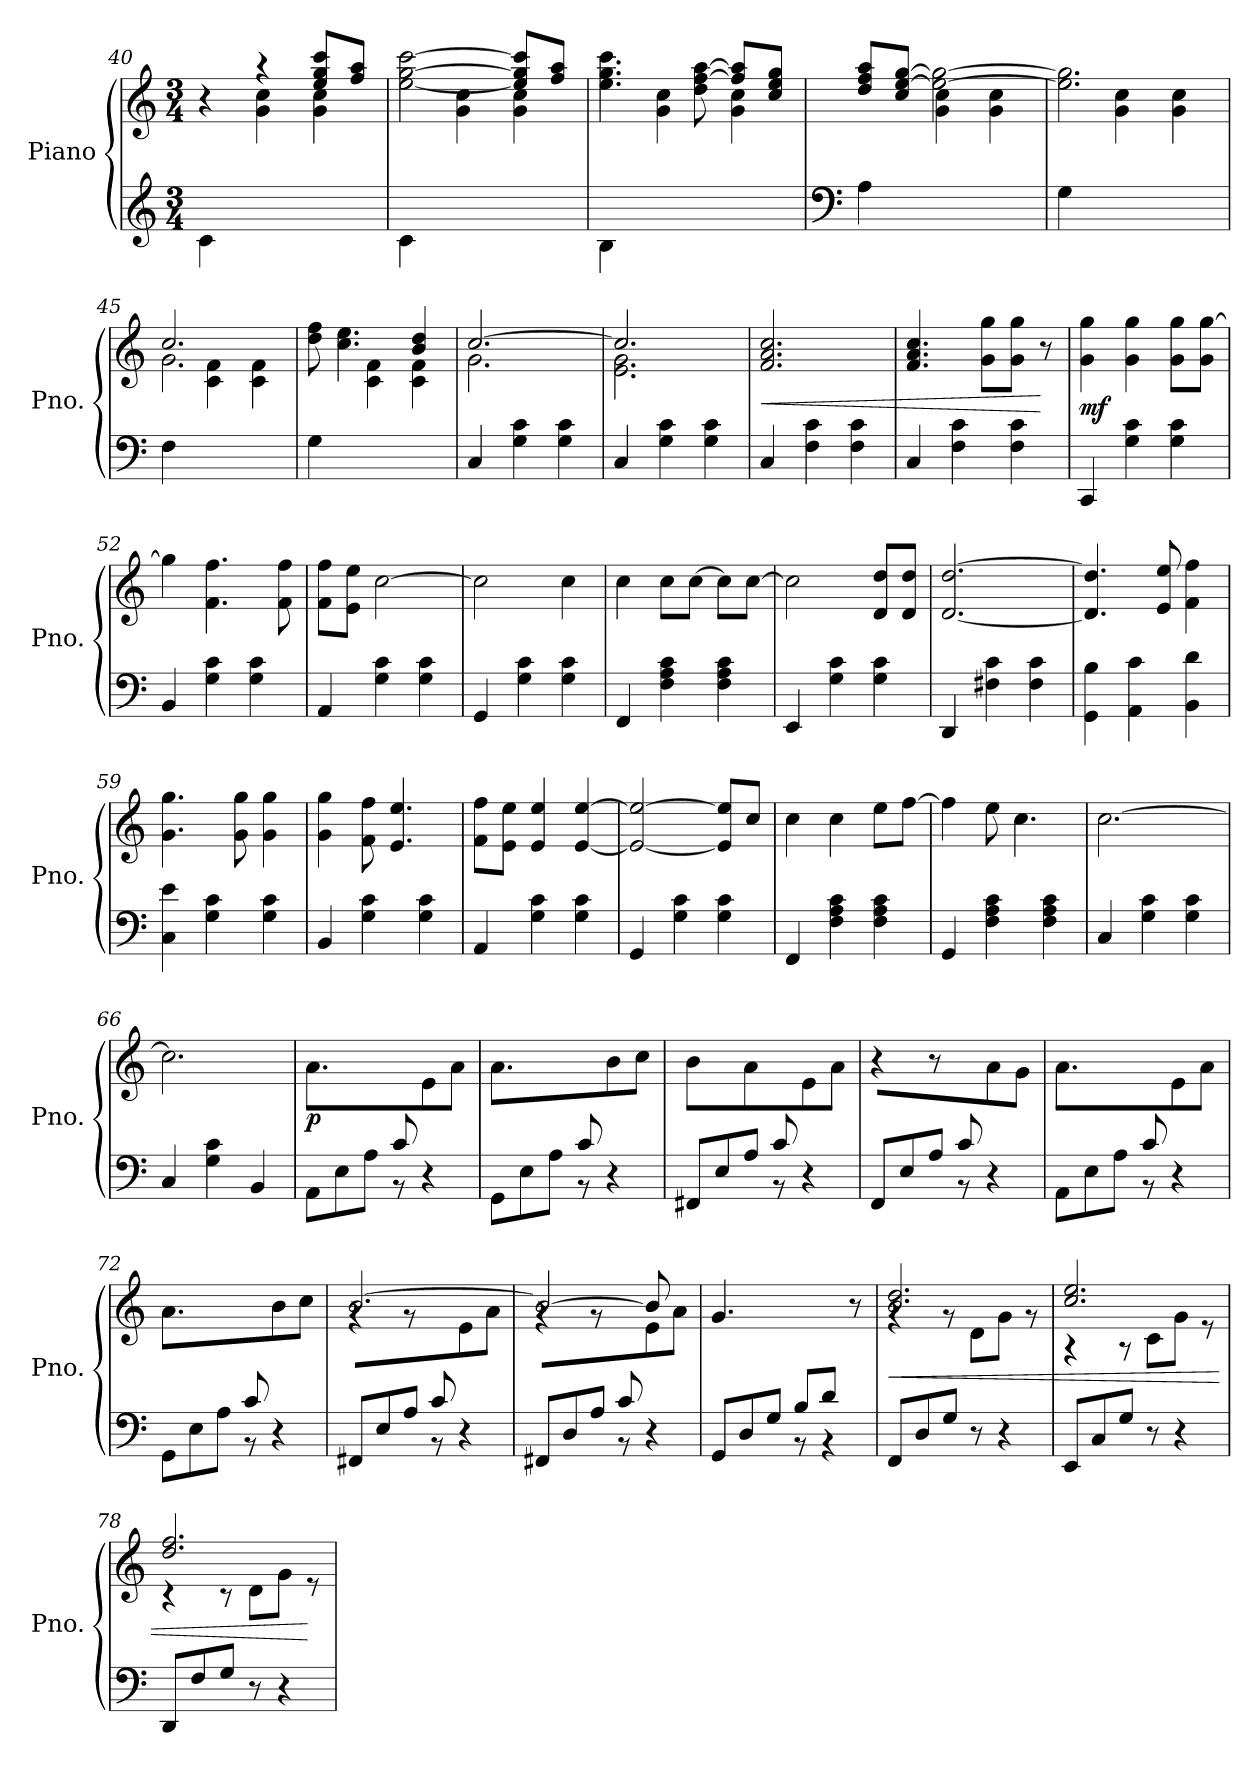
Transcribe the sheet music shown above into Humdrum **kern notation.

**kern	**kern	**dynam
*part1	*part1	*part1
*staff2	*staff1	*staff1/2
*I"Piano	*	*
*I'Pno.	*	*
*clefG2	*clefG2	*
*k[]	*k[]	*
*M3/4	*M3/4	*
=40	=40	=40
*	*^	*
4c\	4r	4ryy	.
2ryy	4raa	4g\ 4cc\	.
.	8ee/ 8gg/ 8ccc/L	4g\ 4cc\	.
.	8ff/ 8aa/J	.	.
=41	=41	=41	=41
4c\	[2ee\ [2gg\ [2ccc\	4ryy	.
2ryy	.	4g\ 4cc\	.
.	8ee/] 8gg/] 8ccc/]L	4g\ 4cc\	.
.	8ff/ 8aa/J	.	.
=42	=42	=42	=42
4B\	4.ee\ 4.gg\ 4.ccc\	4ryy	.
2ryy	.	4g\ 4cc\	.
.	8dd\ [8ff\ [8aa\	.	.
.	8ff/] 8aa/]L	4g\ 4cc\	.
.	8cc/ 8ee/ 8gg/J	.	.
=43	=43	=43	=43
*clefF4	*	*	*
4A\	8dd/ 8ff/ 8aa/L	4ryy	.
.	8cc/ [8ee/ [8gg/J	.	.
2ryy	2ee\_ 2gg\_	4g\ 4cc\	.
.	.	4g\ 4cc\	.
=44	=44	=44	=44
4G\	2.ee\] 2.gg\]	4ryy	.
2ryy	.	4g\ 4cc\	.
.	.	4g\ 4cc\	.
=45	=45	=45	=45
*	*	*^	*
4F\	2.cc/	2.g\	4ryy	.
2ryy	.	.	4c\ 4f\	.
.	.	.	4c\ 4f\	.
*	*	*v	*v	*
!!LO:PB:g=z
=46	=46	=46	=46
4G\	8dd\ 8ff\	4ryy	.
.	4.cc\ 4.ee\	.	.
2ryy	.	4c\ 4f\	.
.	4b/ 4dd/	4c\ 4f\	.
=47	=47	=47	=47
4C/	[2.cc/	2.g\	.
4G\ 4c\	.	.	.
4G\ 4c\	.	.	.
=48	=48	=48	=48
4C/	2.cc/]	2.e\ 2.g\	.
4G\ 4c\	.	.	.
4G\ 4c\	.	.	.
*	*v	*v	*
=49	=49	=49
!	!	!LO:HP:b
4C/	2.f/ 2.a/ 2.cc/	<
4F\ 4c\	.	.
4F\ 4c\	.	.
=50	=50	=50
4C/	4.f/ 4.a/ 4.cc/	.
4F\ 4c\	.	.
.	8g\ 8gg\L	.
4F\ 4c\	8g\ 8gg\J	.
.	8r	[
=51	=51	=51
!	!	!LO:DY:b
4CC/	4g\ 4gg\	mf
4G\ 4c\	4g\ 4gg\	.
4G\ 4c\	8g\ 8gg\L	.
.	8g\ [8gg\J	.
=52	=52	=52
4BB/	4gg\]	.
4G\ 4c\	4.f\ 4.ff\	.
4G\ 4c\	.	.
.	8f\ 8ff\	.
=53	=53	=53
4AA/	8f\ 8ff\L	.
.	8e\ 8ee\J	.
4G\ 4c\	[2cc\	.
4G\ 4c\	.	.
=54	=54	=54
4GG/	2cc\]	.
4G\ 4c\	.	.
4G\ 4c\	4cc\	.
=55	=55	=55
4FF/	4cc\	.
4F\ 4A\ 4c\	8cc\L	.
.	[8cc\J	.
4F\ 4A\ 4c\	8cc\L]	.
.	[8cc\J	.
!!LO:LB:g=z
=56	=56	=56
4EE/	2cc\]	.
4G\ 4c\	.	.
4G\ 4c\	8d/ 8dd/L	.
.	8d/ 8dd/J	.
=57	=57	=57
4DD/	[2.d/ [2.dd/	.
4F#X\ 4c\	.	.
4F#\ 4c\	.	.
=58	=58	=58
4GG\ 4B\	4.d/] 4.dd/]	.
4AA\ 4c\	.	.
.	8e/ 8ee/	.
4BB\ 4d\	4f\ 4ff\	.
=59	=59	=59
4C\ 4e\	4.g\ 4.gg\	.
4G\ 4c\	.	.
.	8g\ 8gg\	.
4G\ 4c\	4g\ 4gg\	.
=60	=60	=60
4BB/	4g\ 4gg\	.
4G\ 4c\	8f\ 8ff\	.
.	4.e/ 4.ee/	.
4G\ 4c\	.	.
=61	=61	=61
4AA/	8f\ 8ff\L	.
.	8e\ 8ee\J	.
4G\ 4c\	4e/ 4ee/	.
4G\ 4c\	[4e/ [4ee/	.
=62	=62	=62
4GG/	2e/_ 2ee/_	.
4G\ 4c\	.	.
4G\ 4c\	8e/] 8ee/]L	.
.	8cc/J	.
=63	=63	=63
4FF/	4cc\	.
4F\ 4A\ 4c\	4cc\	.
4F\ 4A\ 4c\	8ee\L	.
.	[8ff\J	.
=64	=64	=64
4GG/	4ff\]	.
4F\ 4A\ 4c\	8ee\	.
.	4.cc\	.
4F\ 4A\ 4c\	.	.
=65	=65	=65
4C/	[2.cc\	.
4G\ 4c\	.	.
4G\ 4c\	.	.
!!LO:LB:g=z
=66	=66	=66
4C/	2.cc\]	.
4G\ 4c\	.	.
4BB/	.	.
=67	=67	=67
*^	*	*
!	!	!	!LO:DY:b
4.ryy	8AA\L	4.a/	p
.	8E\	.	.
.	8A\J	.	.
8c/L	8r	8ryy	.
4ryy	4r	8e\	.
.	.	8a\J	.
=68	=68	=68	=68
4.ryy	8GG\L	4.a/	.
.	8E\	.	.
.	8A\J	.	.
8c/L	8r	8ryy	.
4ryy	4r	8b\	.
.	.	8cc\J	.
=69	=69	=69	=69
4.ryy	8FF#X/L	4b\	.
.	8E/	.	.
.	8A/J	8a/	.
8c/L	8r	8ryy	.
4ryy	4r	8e\	.
.	.	8a\J	.
=70	=70	=70	=70
4.ryy	8FF/L	4r	.
.	8E/	.	.
.	8A/J	8r	.
8c/L	8r	8ryy	.
4ryy	4r	8a\	.
.	.	8g\J	.
=71	=71	=71	=71
4.ryy	8AA\L	4.a/	.
.	8E\	.	.
.	8A\J	.	.
8c/L	8r	8ryy	.
4ryy	4r	8e\	.
.	.	8a\J	.
=72	=72	=72	=72
4.ryy	8GG\L	4.a/	.
.	8E\	.	.
.	8A\J	.	.
8c/L	8r	8ryy	.
4ryy	4r	8b\	.
.	.	8cc\J	.
!!LO:LB:g=z
=73	=73	=73	=73
*	*	*^	*
4.ryy	8FF#X/L	[2.b/	4rg	.
.	8E/	.	.	.
.	8A/J	.	8rg	.
8c/L	8r	.	8ryy	.
4ryy	4r	.	8e\	.
.	.	.	8a\J	.
=74	=74	=74	=74	=74
4.ryy	8FF#X/L	2b/_	4rg	.
.	8D/	.	.	.
.	8A/J	.	8rg	.
8c/L	8r	.	8ryy	.
4ryy	4r	8b/]	8e\	.
.	.	8ryy	8a\J	.
*	*	*v	*v	*
=75	=75	=75	=75
4.ryy	8GG/L	4.g/	.
.	8D/	.	.
.	8G/J	.	.
8B/L	8r	4ryy	.
8d/J	4r	.	.
8ryy	.	8r	.
*v	*v	*	*
=76	=76	=76
!	!	!LO:HP:b
*	*^	*
8FF/L	2.b/ 2.dd/	4rg	<
8D/	.	.	.
8G/J	.	8rg	.
8r	.	8d\L	.
4r	.	8g\J	.
.	.	8rg	.
=77	=77	=77	=77
8EE/L	2.cc/ 2.ee/	4r	.
8C/	.	.	.
8G/J	.	8r	.
8r	.	8c\L	.
4r	.	8g\J	.
.	.	8r	.
=78	=78	=78	=78
8DD/L	2.dd/ 2.ff/	4r	.
8F/	.	.	.
8G/J	.	8r	.
8r	.	8d\L	.
4r	.	8g\J	.
.	.	8r	[
*	*v	*v	*
=	=	=
*-	*-	*-
